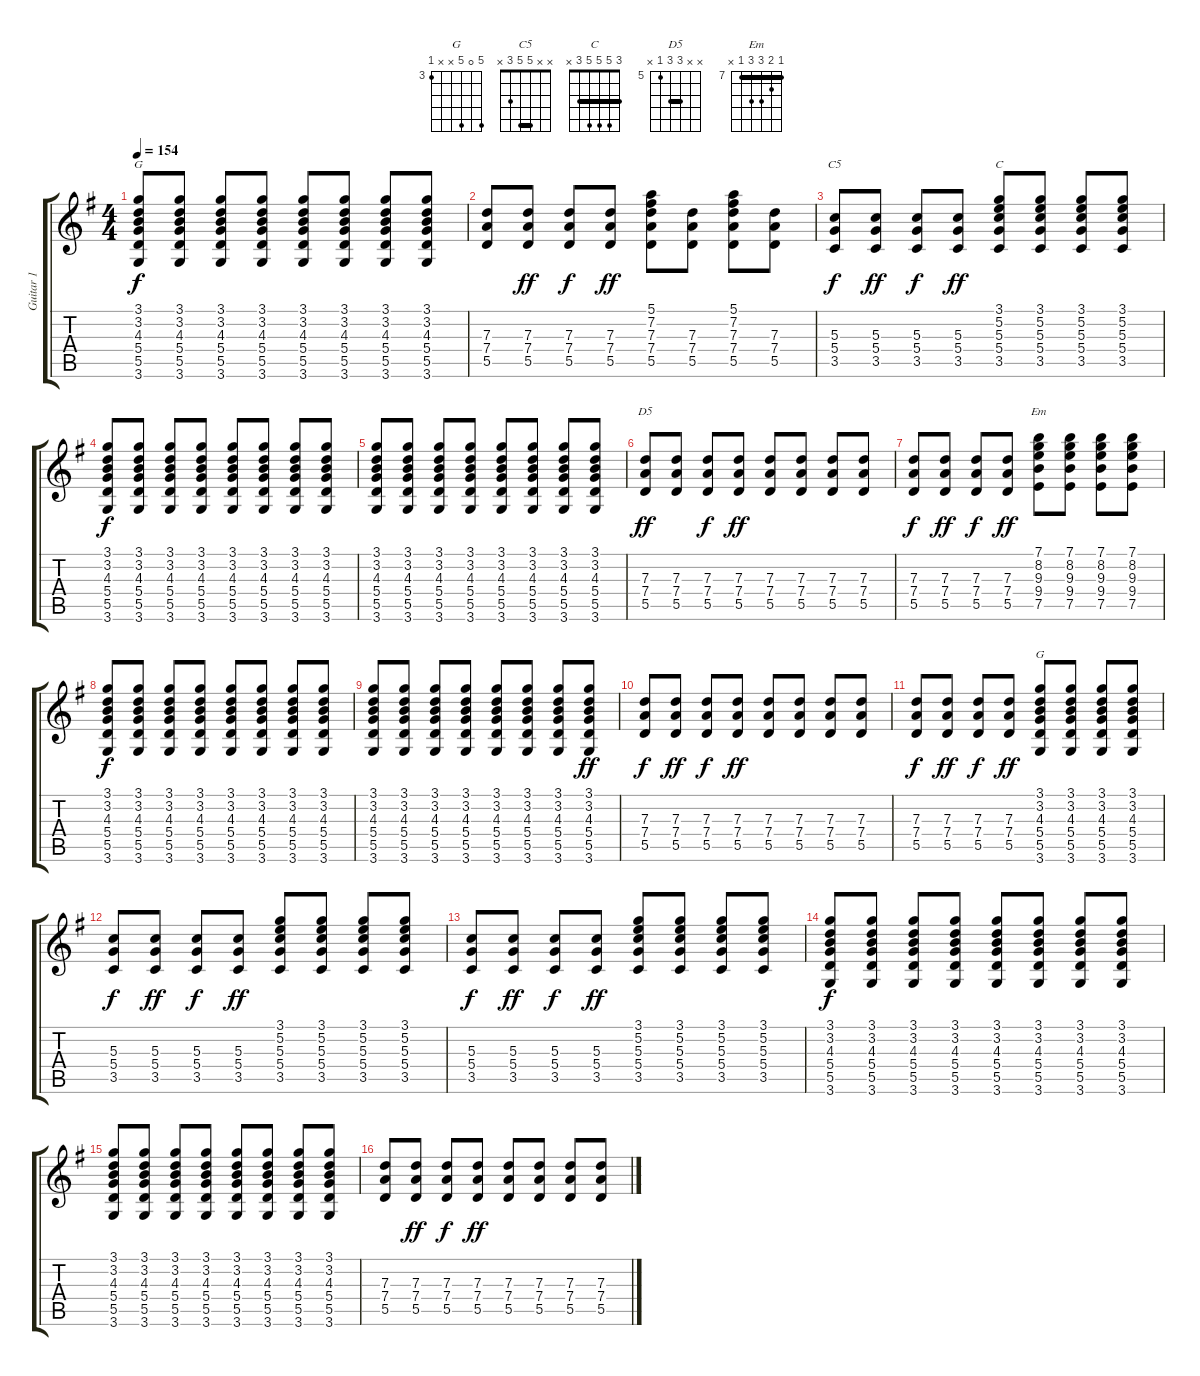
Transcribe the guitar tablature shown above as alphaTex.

\track ("Guitar 1" "Guitar 1") {instrument electricguitarclean}
\staff {score tabs}
\tuning (E4 B3 G3 D3 A2 E2) {hide}
\chord ("G" 3 3 4 5 5 3) {barre 3}
\chord ("C5" x x 5 5 3 x) {barre 5}
\chord ("C" 3 5 5 5 3 x) {barre 3}
\chord ("D5" x x 7 7 5 x) {firstfret 5 barre 7}
\chord ("Em" 7 8 9 9 7 x) {firstfret 7 barre 7}
\chord ("G" 7 0 7 x x 3) {firstfret 3}
\ts (4 4)
\tempo 154
\clef g2
\ks g
(3.1 3.2 4.3 5.4 5.5 3.6).8{ch "G" dy f} (3.1 3.2 4.3 5.4 5.5 3.6).8 (3.1 3.2 4.3 5.4 5.5 3.6).8 (3.1 3.2 4.3 5.4 5.5 3.6).8 (3.1 3.2 4.3 5.4 5.5 3.6).8 (3.1 3.2 4.3 5.4 5.5 3.6).8 (3.1 3.2 4.3 5.4 5.5 3.6).8 (3.1 3.2 4.3 5.4 5.5 3.6).8 |
(7.3 7.4 5.5).8 (7.3 7.4 5.5).8{dy ff} (7.3 7.4 5.5).8{dy f} (7.3 7.4 5.5).8{dy ff} (5.1 7.2 7.3 7.4 5.5).8 (7.3 7.4 5.5).8 (5.1 7.2 7.3 7.4 5.5).8 (7.3 7.4 5.5).8 |
(5.3 5.4 3.5).8{ch "C5" dy f} (5.3 5.4 3.5).8{dy ff} (5.3 5.4 3.5).8{dy f} (5.3 5.4 3.5).8{dy ff} (3.1 5.2 5.3 5.4 3.5).8{ch "C"} (3.1 5.2 5.3 5.4 3.5).8 (3.1 5.2 5.3 5.4 3.5).8 (3.1 5.2 5.3 5.4 3.5).8 |
(3.1 3.2 4.3 5.4 5.5 3.6).8{dy f} (3.1 3.2 4.3 5.4 5.5 3.6).8 (3.1 3.2 4.3 5.4 5.5 3.6).8 (3.1 3.2 4.3 5.4 5.5 3.6).8 (3.1 3.2 4.3 5.4 5.5 3.6).8 (3.1 3.2 4.3 5.4 5.5 3.6).8 (3.1 3.2 4.3 5.4 5.5 3.6).8 (3.1 3.2 4.3 5.4 5.5 3.6).8 |
(3.1 3.2 4.3 5.4 5.5 3.6).8 (3.1 3.2 4.3 5.4 5.5 3.6).8 (3.1 3.2 4.3 5.4 5.5 3.6).8 (3.1 3.2 4.3 5.4 5.5 3.6).8 (3.1 3.2 4.3 5.4 5.5 3.6).8 (3.1 3.2 4.3 5.4 5.5 3.6).8 (3.1 3.2 4.3 5.4 5.5 3.6).8 (3.1 3.2 4.3 5.4 5.5 3.6).8 |
(7.3 7.4 5.5).8{ch "D5" dy ff} (7.3 7.4 5.5).8 (7.3 7.4 5.5).8{dy f} (7.3 7.4 5.5).8{dy ff} (7.3 7.4 5.5).8 (7.3 7.4 5.5).8 (7.3 7.4 5.5).8 (7.3 7.4 5.5).8 |
(7.3 7.4 5.5).8{dy f} (7.3 7.4 5.5).8{dy ff} (7.3 7.4 5.5).8{dy f} (7.3 7.4 5.5).8{dy ff} (7.1 8.2 9.3 9.4 7.5).8{ch "Em"} (7.1 8.2 9.3 9.4 7.5).8 (7.1 8.2 9.3 9.4 7.5).8 (7.1 8.2 9.3 9.4 7.5).8 |
(3.1 3.2 4.3 5.4 5.5 3.6).8{dy f} (3.1 3.2 4.3 5.4 5.5 3.6).8 (3.1 3.2 4.3 5.4 5.5 3.6).8 (3.1 3.2 4.3 5.4 5.5 3.6).8 (3.1 3.2 4.3 5.4 5.5 3.6).8 (3.1 3.2 4.3 5.4 5.5 3.6).8 (3.1 3.2 4.3 5.4 5.5 3.6).8 (3.1 3.2 4.3 5.4 5.5 3.6).8 |
(3.1 3.2 4.3 5.4 5.5 3.6).8 (3.1 3.2 4.3 5.4 5.5 3.6).8 (3.1 3.2 4.3 5.4 5.5 3.6).8 (3.1 3.2 4.3 5.4 5.5 3.6).8 (3.1 3.2 4.3 5.4 5.5 3.6).8 (3.1 3.2 4.3 5.4 5.5 3.6).8 (3.1 3.2 4.3 5.4 5.5 3.6).8 (3.1 3.2 4.3 5.4 5.5 3.6).8{dy ff} |
(7.3 7.4 5.5).8{dy f} (7.3 7.4 5.5).8{dy ff} (7.3 7.4 5.5).8{dy f} (7.3 7.4 5.5).8{dy ff} (7.3 7.4 5.5).8 (7.3 7.4 5.5).8 (7.3 7.4 5.5).8 (7.3 7.4 5.5).8 |
(7.3 7.4 5.5).8{dy f} (7.3 7.4 5.5).8{dy ff} (7.3 7.4 5.5).8{dy f} (7.3 7.4 5.5).8{dy ff} (3.1 3.2 4.3 5.4 5.5 3.6).8{ch "G"} (3.1 3.2 4.3 5.4 5.5 3.6).8 (3.1 3.2 4.3 5.4 5.5 3.6).8 (3.1 3.2 4.3 5.4 5.5 3.6).8 |
(5.3 5.4 3.5).8{dy f} (5.3 5.4 3.5).8{dy ff} (5.3 5.4 3.5).8{dy f} (5.3 5.4 3.5).8{dy ff} (3.1 5.2 5.3 5.4 3.5).8 (3.1 5.2 5.3 5.4 3.5).8 (3.1 5.2 5.3 5.4 3.5).8 (3.1 5.2 5.3 5.4 3.5).8 |
(5.3 5.4 3.5).8{dy f} (5.3 5.4 3.5).8{dy ff} (5.3 5.4 3.5).8{dy f} (5.3 5.4 3.5).8{dy ff} (3.1 5.2 5.3 5.4 3.5).8 (3.1 5.2 5.3 5.4 3.5).8 (3.1 5.2 5.3 5.4 3.5).8 (3.1 5.2 5.3 5.4 3.5).8 |
(3.1 3.2 4.3 5.4 5.5 3.6).8{dy f} (3.1 3.2 4.3 5.4 5.5 3.6).8 (3.1 3.2 4.3 5.4 5.5 3.6).8 (3.1 3.2 4.3 5.4 5.5 3.6).8 (3.1 3.2 4.3 5.4 5.5 3.6).8 (3.1 3.2 4.3 5.4 5.5 3.6).8 (3.1 3.2 4.3 5.4 5.5 3.6).8 (3.1 3.2 4.3 5.4 5.5 3.6).8 |
(3.1 3.2 4.3 5.4 5.5 3.6).8 (3.1 3.2 4.3 5.4 5.5 3.6).8 (3.1 3.2 4.3 5.4 5.5 3.6).8 (3.1 3.2 4.3 5.4 5.5 3.6).8 (3.1 3.2 4.3 5.4 5.5 3.6).8 (3.1 3.2 4.3 5.4 5.5 3.6).8 (3.1 3.2 4.3 5.4 5.5 3.6).8 (3.1 3.2 4.3 5.4 5.5 3.6).8 |
(7.3 7.4 5.5).8 (7.3 7.4 5.5).8{dy ff} (7.3 7.4 5.5).8{dy f} (7.3 7.4 5.5).8{dy ff} (7.3 7.4 5.5).8 (7.3 7.4 5.5).8 (7.3 7.4 5.5).8 (7.3 7.4 5.5).8
